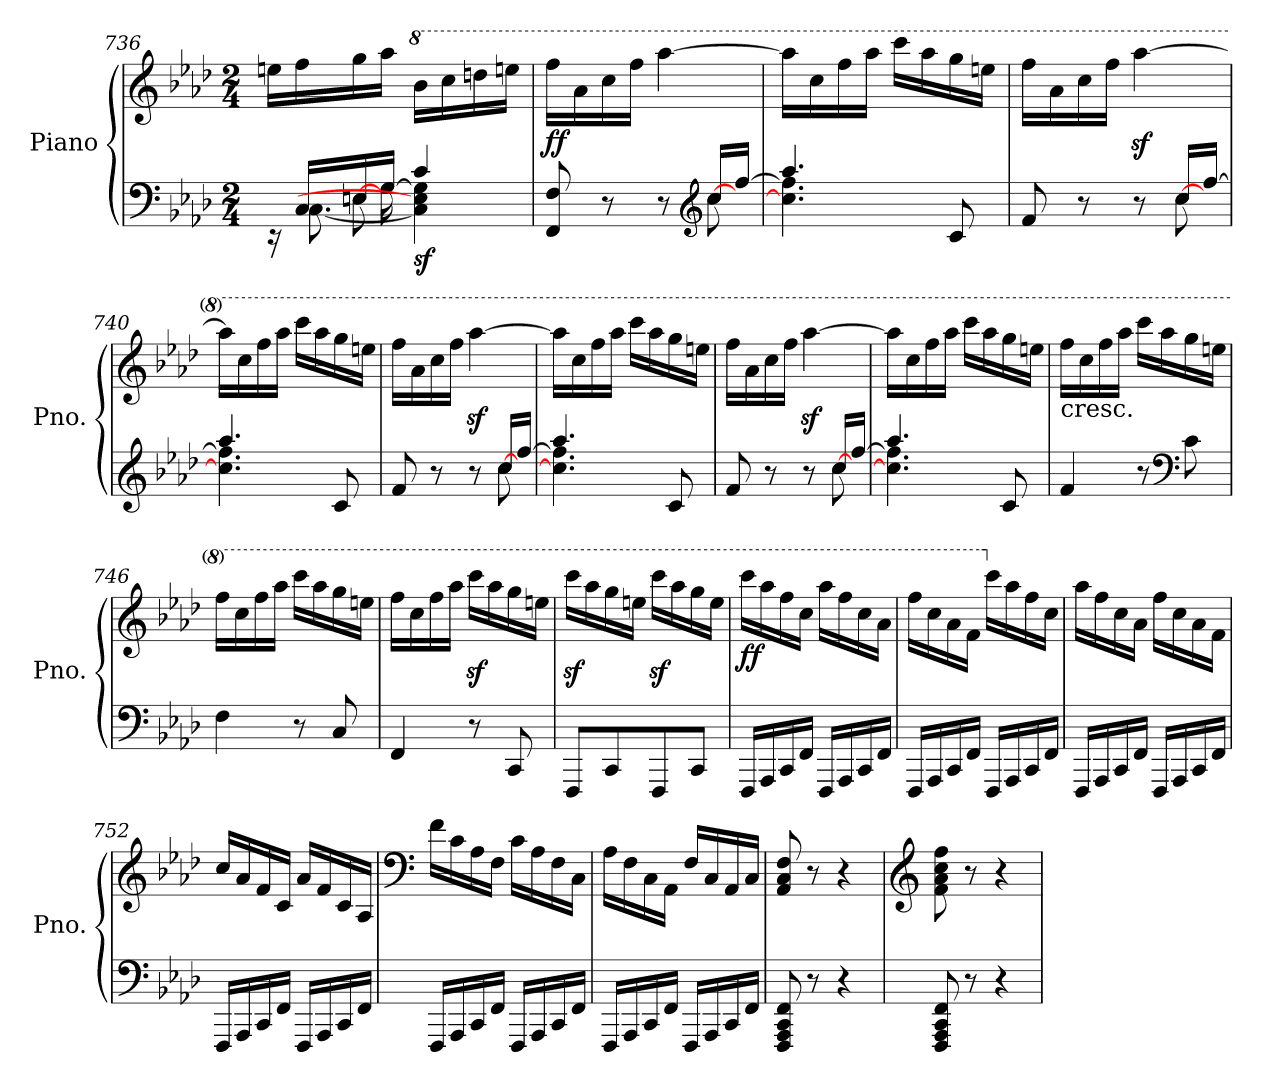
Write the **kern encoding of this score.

**kern	**kern	**dynam
*part1	*part1	*part1
*staff2	*staff1	*staff1/2
*I"Piano	*	*
*I'Pno.	*	*
*clefF4	*clefG2	*
*k[b-e-a-d-]	*k[b-e-a-d-]	*
*M2/4	*M2/4	*
=736	=736	=736
*^	*	*
*	*^	*	*
*	*	*^	*	*
16rEE	16ryy	8ryy	8.ryy	16een\LL	.
16C/LL	[8.C\	.	.	16ff\	.
[16En/	.	8En\	.	16gg\	.
[16G/JJ	.	.	16G\	16aa-\JJ	.
*	*	*	*	*8va	*
!	!	!	!	!	!LO:DY:b=2
4c/	4C\] 4E\] 4G\]	4ryy	4ryy	16bb-\LL	sf
.	.	.	.	16ccc\	.
.	.	.	.	16dddn\	.
.	.	.	.	16eeen\JJ	.
*	*v	*v	*v	*	*
!!LO:LB:g=z
=737	=737	=737	=737
!	!	!	!LO:DY:b
8FF/ 8F/	4.ryy	16fff\LL	ff
.	.	16aa-\	.
8r	.	16ccc\	.
.	.	16fff\JJ	.
8r	.	[4aaa-\	.
*clefG2	*	*	*
[16cc/LL	8cc\	.	.
[16ff/JJ	.	.	.
=738	=738	=738	=738
4.aa-/	4.cc\] 4.ff\]	16aaa-\LL]	.
.	.	16ccc\	.
.	.	16fff\	.
.	.	16aaa-\JJ	.
.	.	16cccc\LL	.
.	.	16aaa-\	.
8c/	8ryy	16ggg\	.
.	.	16eeen\JJ	.
=739	=739	=739	=739
8f/	4.ryy	16fff\LL	.
.	.	16aa-\	.
8r	.	16ccc\	.
.	.	16fff\JJ	.
8r	.	[4aaa-z<\	.
[16cc/LL	8cc\	.	.
[16ff/JJ	.	.	.
=740	=740	=740	=740
4.aa-/	4.cc\] 4.ff\]	16aaa-\LL]	.
.	.	16ccc\	.
.	.	16fff\	.
.	.	16aaa-\JJ	.
.	.	16cccc\LL	.
.	.	16aaa-\	.
8c/	8ryy	16ggg\	.
.	.	16eeen\JJ	.
=741	=741	=741	=741
8f/	4.ryy	16fff\LL	.
.	.	16aa-\	.
8r	.	16ccc\	.
.	.	16fff\JJ	.
8r	.	[4aaa-z<\	.
[16cc/LL	8cc\	.	.
[16ff/JJ	.	.	.
!!LO:LB:g=z
=742	=742	=742	=742
4.aa-/	4.cc\] 4.ff\]	16aaa-\LL]	.
.	.	16ccc\	.
.	.	16fff\	.
.	.	16aaa-\JJ	.
.	.	16cccc\LL	.
.	.	16aaa-\	.
8c/	8ryy	16ggg\	.
.	.	16eeen\JJ	.
=743	=743	=743	=743
8f/	4.ryy	16fff\LL	.
.	.	16aa-\	.
8r	.	16ccc\	.
.	.	16fff\JJ	.
8r	.	[4aaa-z<\	.
[16cc/LL	8cc\	.	.
[16ff/JJ	.	.	.
=744	=744	=744	=744
4.aa-/	4.cc\] 4.ff\]	16aaa-\LL]	.
.	.	16ccc\	.
.	.	16fff\	.
.	.	16aaa-\JJ	.
.	.	16cccc\LL	.
.	.	16aaa-\	.
8c/	8ryy	16ggg\	.
.	.	16eeen\JJ	.
*v	*v	*	*
=745	=745	=745
!	!LO:TX:b:t=cresc.	!
4f/	16fff\LL	.
.	16ccc\	.
.	16fff\	.
.	16aaa-\JJ	.
8r	16cccc\LL	.
.	16aaa-\	.
*clefF4	*	*
8c\	16ggg\	.
.	16eeen\JJ	.
!!LO:LB:g=z
=746	=746	=746
4F\	16fff\LL	.
.	16ccc\	.
.	16fff\	.
.	16aaa-\JJ	.
8r	16cccc\LL	.
.	16aaa-\	.
8C/	16ggg\	.
.	16eeen\JJ	.
=747	=747	=747
4FF/	16fff\LL	.
.	16ccc\	.
.	16fff\	.
.	16aaa-\JJ	.
8r	16ccccz<\LL	.
.	16aaa-\	.
8CC/	16ggg\	.
.	16eeen\JJ	.
=748	=748	=748
8FFF/L	16ccccz<\LL	.
.	16aaa-\	.
8CC/	16ggg\	.
.	16eeen\JJ	.
8FFF/	16ccccz<\LL	.
.	16aaa-\	.
8CC/J	16ggg\	.
.	16eee\JJ	.
=749	=749	=749
!	!	!LO:DY:b
16FFF/LL	16cccc\LL	ff
16AAA-/	16aaa-\	.
16CC/	16fff\	.
16FF/JJ	16ccc\JJ	.
16FFF/LL	16aaa-\LL	.
16AAA-/	16fff\	.
16CC/	16ccc\	.
16FF/JJ	16aa-\JJ	.
!!LO:PB:g=z
=750	=750	=750
16FFF/LL	16fff\LL	.
16AAA-/	16ccc\	.
16CC/	16aa-\	.
16FF/JJ	16ff\JJ	.
*	*X8va	*
16FFF/LL	16ccc\LL	.
16AAA-/	16aa-\	.
16CC/	16ff\	.
16FF/JJ	16cc\JJ	.
=751	=751	=751
16FFF/LL	16aa-\LL	.
16AAA-/	16ff\	.
16CC/	16cc\	.
16FF/JJ	16a-\JJ	.
16FFF/LL	16ff\LL	.
16AAA-/	16cc\	.
16CC/	16a-\	.
16FF/JJ	16f\JJ	.
=752	=752	=752
16FFF/LL	16cc/LL	.
16AAA-/	16a-/	.
16CC/	16f/	.
16FF/JJ	16c/JJ	.
16FFF/LL	16a-/LL	.
16AAA-/	16f/	.
16CC/	16c/	.
16FF/JJ	16A-/JJ	.
=753	=753	=753
*	*clefF4	*
16FFF/LL	16f\LL	.
16AAA-/	16c\	.
16CC/	16A-\	.
16FF/JJ	16F\JJ	.
16FFF/LL	16c\LL	.
16AAA-/	16A-\	.
16CC/	16F\	.
16FF/JJ	16C\JJ	.
!!LO:LB:g=z
=754	=754	=754
16FFF/LL	16A-\LL	.
16AAA-/	16F\	.
16CC/	16C\	.
16FF/JJ	16AA-\JJ	.
16FFF/LL	16F/LL	.
16AAA-/	16C/	.
16CC/	16AA-/	.
16FF/JJ	16C/JJ	.
=755	=755	=755
8FFF/ 8AAA-/ 8CC/ 8FF/	8AA-/ 8C/ 8F/	.
8r	8r	.
4r	4r	.
=756	=756	=756
*	*clefG2	*
8FFF/ 8AAA-/ 8CC/ 8FF/	8f\ 8a-\ 8cc\ 8ff\	.
8r	8r	.
4r	4r	.
=	=	=
*-	*-	*-
